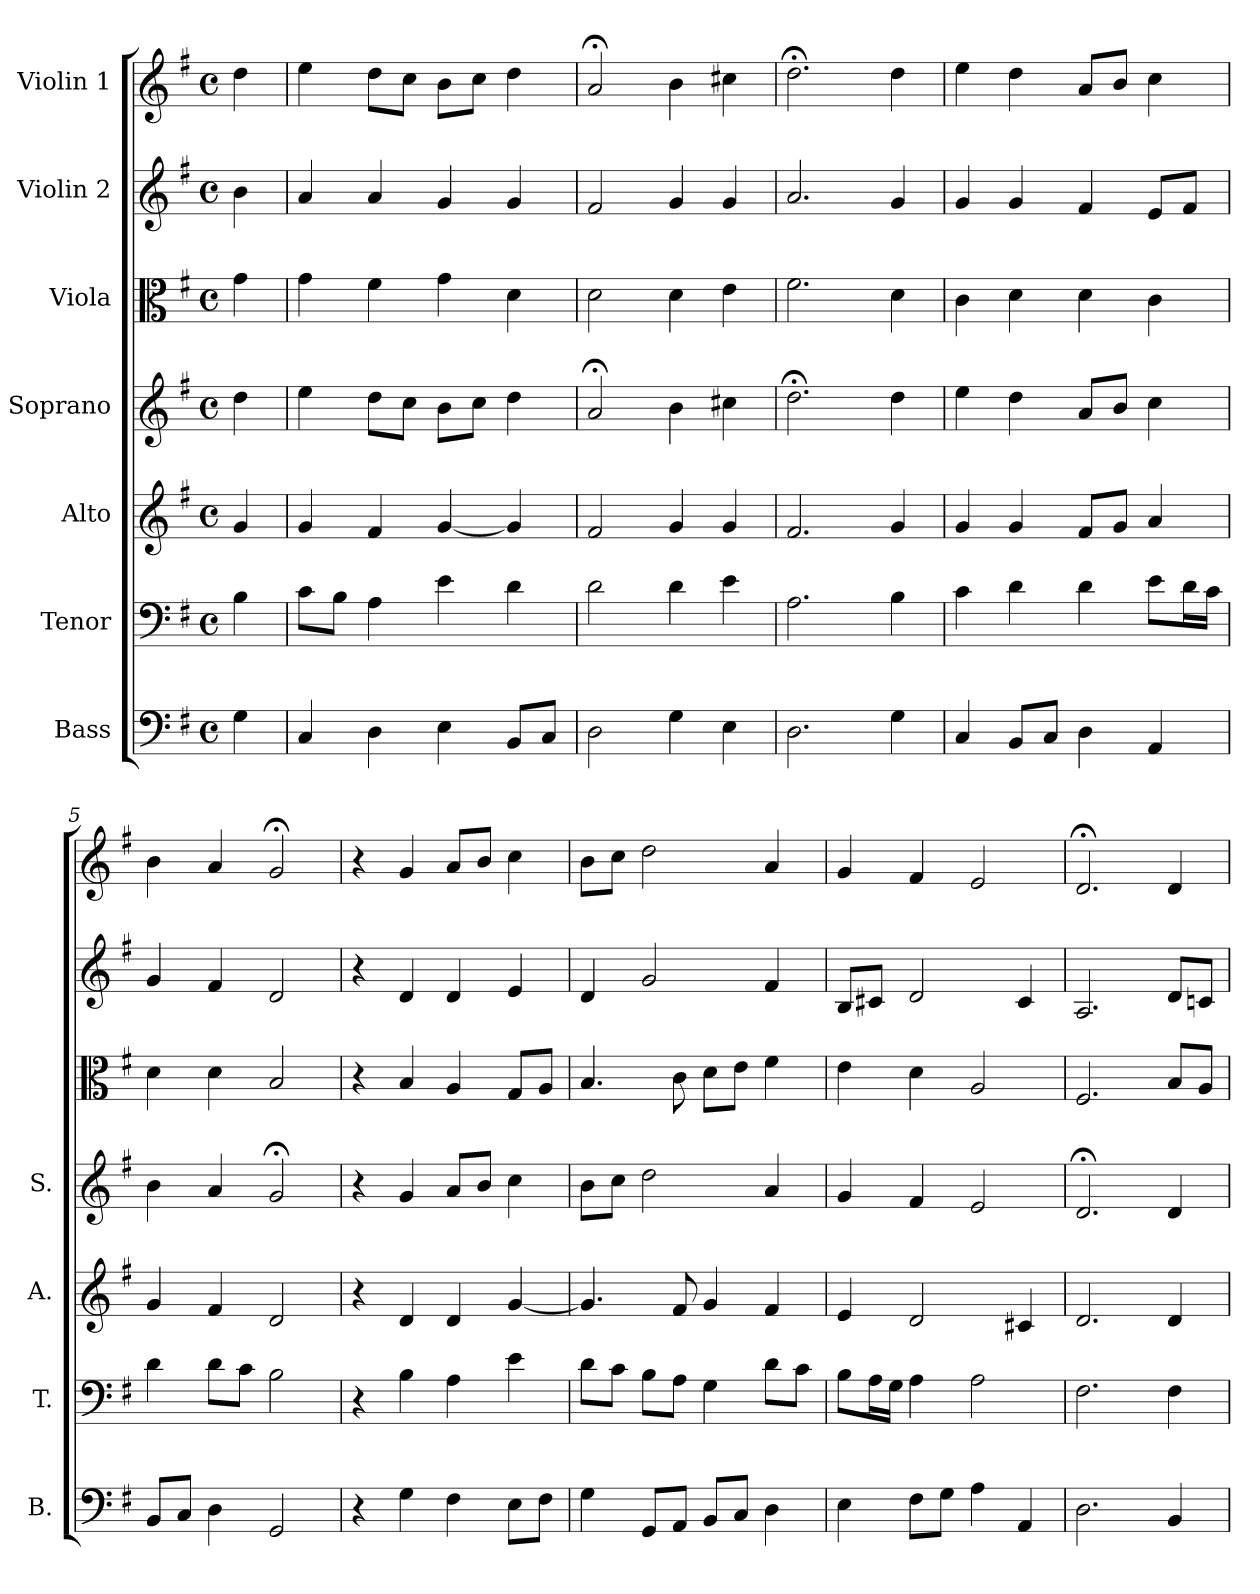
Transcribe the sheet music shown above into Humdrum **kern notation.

**kern	**kern	**kern	**kern	**kern	**kern	**kern
*part7	*part6	*part5	*part4	*part3	*part2	*part1
*staff7	*staff6	*staff5	*staff4	*staff3	*staff2	*staff1
*I"Bass	*I"Tenor	*I"Alto	*I"Soprano	*I"Viola	*I"Violin 2	*I"Violin 1
*I'B.	*I'T.	*I'A.	*I'S.	*	*	*
*clefF4	*clefF4	*clefG2	*clefG2	*clefC3	*clefG2	*clefG2
*k[f#]	*k[f#]	*k[f#]	*k[f#]	*k[f#]	*k[f#]	*k[f#]
*G:	*G:	*G:	*G:	*G:	*G:	*G:
*M4/4	*M4/4	*M4/4	*M4/4	*M4/4	*M4/4	*M4/4
*met(c)	*met(c)	*met(c)	*met(c)	*met(c)	*met(c)	*met(c)
=	=	=	=	=	=	=
4G\	4B\	4g/	4dd\	4g\	4b\	4dd\
=1	=1	=1	=1	=1	=1	=1
4C/	8c\L	4g/	4ee\	4g\	4a/	4ee\
.	8B\J	.	.	.	.	.
4D\	4A\	4f#/	8dd\L	4f#\	4a/	8dd\L
.	.	.	8cc\J	.	.	8cc\J
4E\	4e\	[4g/	8b\L	4g\	4g/	8b\L
.	.	.	8cc\J	.	.	8cc\J
8BB/L	4d\	4g/]	4dd\	4d\	4g/	4dd\
8C/J	.	.	.	.	.	.
=2	=2	=2	=2	=2	=2	=2
2D\	2d\	2f#/	2a;</	2d\	2f#/	2a;</
4G\	4d\	4g/	4b\	4d\	4g/	4b\
4E\	4e\	4g/	4cc#X\	4e\	4g/	4cc#X\
=3	=3	=3	=3	=3	=3	=3
2.D\	2.A\	2.f#/	2.dd;<\	2.f#\	2.a/	2.dd;<\
4G\	4B\	4g/	4dd\	4d\	4g/	4dd\
=4	=4	=4	=4	=4	=4	=4
4C/	4c\	4g/	4ee\	4c\	4g/	4ee\
8BB/L	4d\	4g/	4dd\	4d\	4g/	4dd\
8C/J	.	.	.	.	.	.
4D\	4d\	8f#/L	8a/L	4d\	4f#/	8a/L
.	.	8g/J	8b/J	.	.	8b/J
4AA/	8e\L	4a/	4cc\	4c\	8e/L	4cc\
.	16d\L	.	.	.	8f#/J	.
.	16c\JJ	.	.	.	.	.
!!LO:LB:g=z
=5	=5	=5	=5	=5	=5	=5
8BB/L	4d\	4g/	4b\	4d\	4g/	4b\
8C/J	.	.	.	.	.	.
4D\	8d\L	4f#/	4a/	4d\	4f#/	4a/
.	8c\J	.	.	.	.	.
2GG/	2B\	2d/	2g;</	2B/	2d/	2g;</
=6	=6	=6	=6	=6	=6	=6
4r	4r	4r	4r	4r	4r	4r
4G\	4B\	4d/	4g/	4B/	4d/	4g/
4F#\	4A\	4d/	8a/L	4A/	4d/	8a/L
.	.	.	8b/J	.	.	8b/J
8E\L	4e\	[4g/	4cc\	8G/L	4e/	4cc\
8F#\J	.	.	.	8A/J	.	.
=7	=7	=7	=7	=7	=7	=7
4G\	8d\L	4.g/]	8b\L	4.B/	4d/	8b\L
.	8c\J	.	8cc\J	.	.	8cc\J
8GG/L	8B\L	.	2dd\	.	2g/	2dd\
8AA/J	8A\J	8f#/	.	8c\	.	.
8BB/L	4G\	4g/	.	8d\L	.	.
8C/J	.	.	.	8e\J	.	.
4D\	8d\L	4f#/	4a/	4f#\	4f#/	4a/
.	8c\J	.	.	.	.	.
=8	=8	=8	=8	=8	=8	=8
4E\	8B\L	4e/	4g/	4e\	8B/L	4g/
.	16A\L	.	.	.	8c#X/J	.
.	16G\JJ	.	.	.	.	.
8F#\L	4A\	2d/	4f#/	4d\	2d/	4f#/
8G\J	.	.	.	.	.	.
4A\	2A\	.	2e/	2A/	.	2e/
4AA/	.	4c#X/	.	.	4c#/	.
=9	=9	=9	=9	=9	=9	=9
2.D\	2.F#\	2.d/	2.d;</	2.F#/	2.A/	2.d;</
4BB/	4F#\	4d/	4d/	8B/L	8d/L	4d/
.	.	.	.	8A/J	8cn/J	.
=	=	=	=	=	=	=
*-	*-	*-	*-	*-	*-	*-
